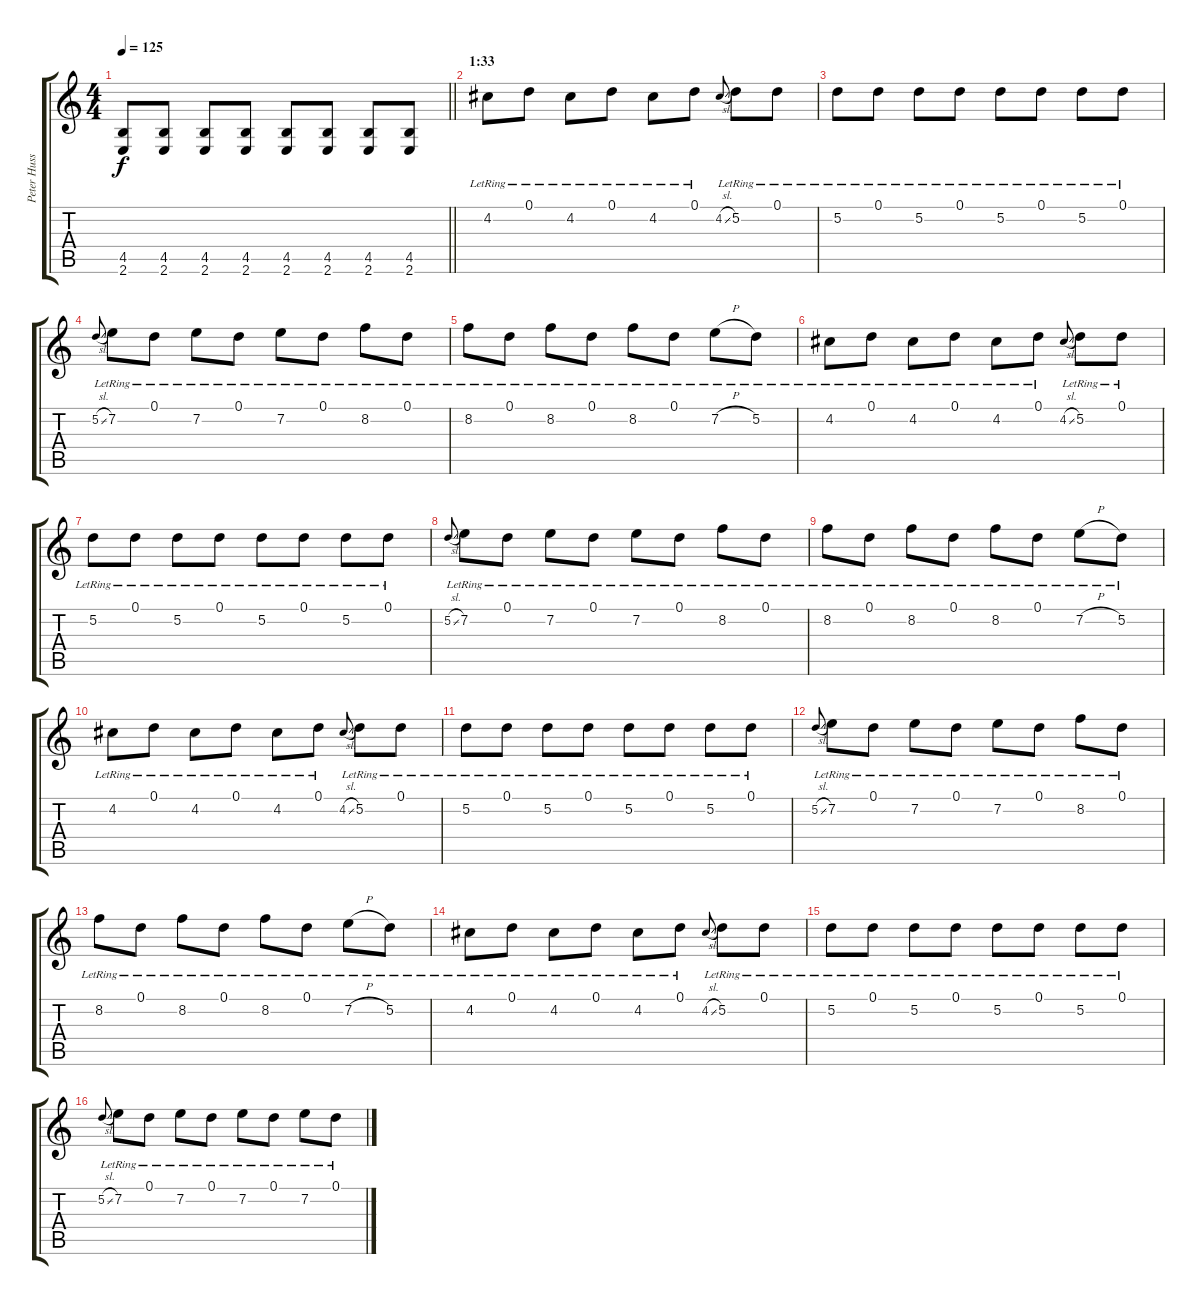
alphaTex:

\track ("Peter Huss" "Peter Huss") {instrument acousticguitarsteel}
\staff {score tabs}
\tuning (D4 A3 F3 C3 G2 D2) {hide}
\ts (4 4)
\tempo 125
\clef g2
\barLineRight lightlight
\ks c
(4.5 2.6).8{dy f} (4.5 2.6).8 (4.5 2.6).8 (4.5 2.6).8 (4.5 2.6).8 (4.5 2.6).8 (4.5 2.6).8 (4.5 2.6).8 |
\section ("" "1:33")
4.2{lr}.8{volume 13 instrument acousticguitarsteel} 0.1{lr}.8 4.2{lr}.8 0.1{lr}.8 4.2{lr}.8 0.1{lr}.8 4.2{sl}.8{gr onbeat} 5.2{lr}.8 0.1{lr}.8 |
5.2{lr}.8 0.1{lr}.8 5.2{lr}.8 0.1{lr}.8 5.2{lr}.8 0.1{lr}.8 5.2{lr}.8 0.1{lr}.8 |
5.2{sl}.8{gr onbeat} 7.2{lr}.8 0.1{lr}.8 7.2{lr}.8 0.1{lr}.8 7.2{lr}.8 0.1{lr}.8 8.2{lr}.8 0.1{lr}.8 |
8.2{lr}.8 0.1{lr}.8 8.2{lr}.8 0.1{lr}.8 8.2{lr}.8 0.1{lr}.8 7.2{h lr}.8 5.2{lr}.8 |
4.2{lr}.8 0.1{lr}.8 4.2{lr}.8 0.1{lr}.8 4.2{lr}.8 0.1{lr}.8 4.2{sl}.8{gr onbeat} 5.2{lr}.8 0.1{lr}.8 |
5.2{lr}.8 0.1{lr}.8 5.2{lr}.8 0.1{lr}.8 5.2{lr}.8 0.1{lr}.8 5.2{lr}.8 0.1{lr}.8 |
5.2{sl}.8{gr onbeat} 7.2{lr}.8 0.1{lr}.8 7.2{lr}.8 0.1{lr}.8 7.2{lr}.8 0.1{lr}.8 8.2{lr}.8 0.1{lr}.8 |
8.2{lr}.8 0.1{lr}.8 8.2{lr}.8 0.1{lr}.8 8.2{lr}.8 0.1{lr}.8 7.2{h lr}.8 5.2{lr}.8 |
4.2{lr}.8 0.1{lr}.8 4.2{lr}.8 0.1{lr}.8 4.2{lr}.8 0.1{lr}.8 4.2{sl}.8{gr onbeat} 5.2{lr}.8 0.1{lr}.8 |
5.2{lr}.8 0.1{lr}.8 5.2{lr}.8 0.1{lr}.8 5.2{lr}.8 0.1{lr}.8 5.2{lr}.8 0.1{lr}.8 |
5.2{sl}.8{gr onbeat} 7.2{lr}.8 0.1{lr}.8 7.2{lr}.8 0.1{lr}.8 7.2{lr}.8 0.1{lr}.8 8.2{lr}.8 0.1{lr}.8 |
8.2{lr}.8 0.1{lr}.8 8.2{lr}.8 0.1{lr}.8 8.2{lr}.8 0.1{lr}.8 7.2{h lr}.8 5.2{lr}.8 |
4.2{lr}.8 0.1{lr}.8 4.2{lr}.8 0.1{lr}.8 4.2{lr}.8 0.1{lr}.8 4.2{sl}.8{gr onbeat} 5.2{lr}.8 0.1{lr}.8 |
5.2{lr}.8 0.1{lr}.8 5.2{lr}.8 0.1{lr}.8 5.2{lr}.8 0.1{lr}.8 5.2{lr}.8 0.1{lr}.8 |
5.2{sl}.8{gr onbeat} 7.2{lr}.8 0.1{lr}.8 7.2{lr}.8 0.1{lr}.8 7.2{lr}.8 0.1{lr}.8 7.2{lr}.8 0.1{lr}.8
